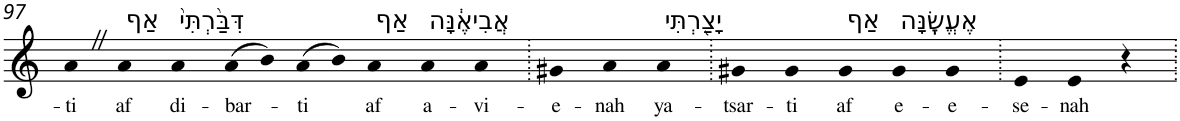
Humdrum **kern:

**kern	**text
*part1	*part1
*staff1	*staff1
*I"Piano	*
*I'Pno	*
!!LO:PB:g=z
*clefG2	*
*k[]	*
=97	=97
!	!LO:LY:b
4aZ	-ti
!LO:TX:a:t=אַף	!
!	!LO:LY:b
4a	af
!LO:TX:a:t=דִּבַּ֙רְתִּי֙	!
!	!LO:LY:b
4a	di-
!	!LO:LY:b
(8a	-bar-
8b)	.
!	!LO:LY:b
(8a	-ti
8b)	.
!LO:TX:a:t=אַף	!
!	!LO:LY:b
4a	af
!LO:TX:a:t=אֲבִיאֶ֔נָּה	!
!	!LO:LY:b
4a	a-
!	!LO:LY:b
4a	-vi-
=98.	=98.
!	!LO:LY:b
4g#X	-e-
!	!LO:LY:b
4a	-nah
!LO:TX:a:t=יָצַ֖רְתִּי	!
!	!LO:LY:b
4a	ya-
=99.	=99.
!	!LO:LY:b
4g#X	-tsar-
!	!LO:LY:b
4g#	-ti
!LO:TX:a:t=אַף	!
!	!LO:LY:b
4g#	af
!LO:TX:a:t=אֶעֱשֶֽׂנָּה	!
!	!LO:LY:b
4g#	e-
!	!LO:LY:b
4g#	-e-
=100.	=100.
!	!LO:LY:b
4e	-se-
!	!LO:LY:b
4e	-nah
4r	.
=.	=.
*-	*-
